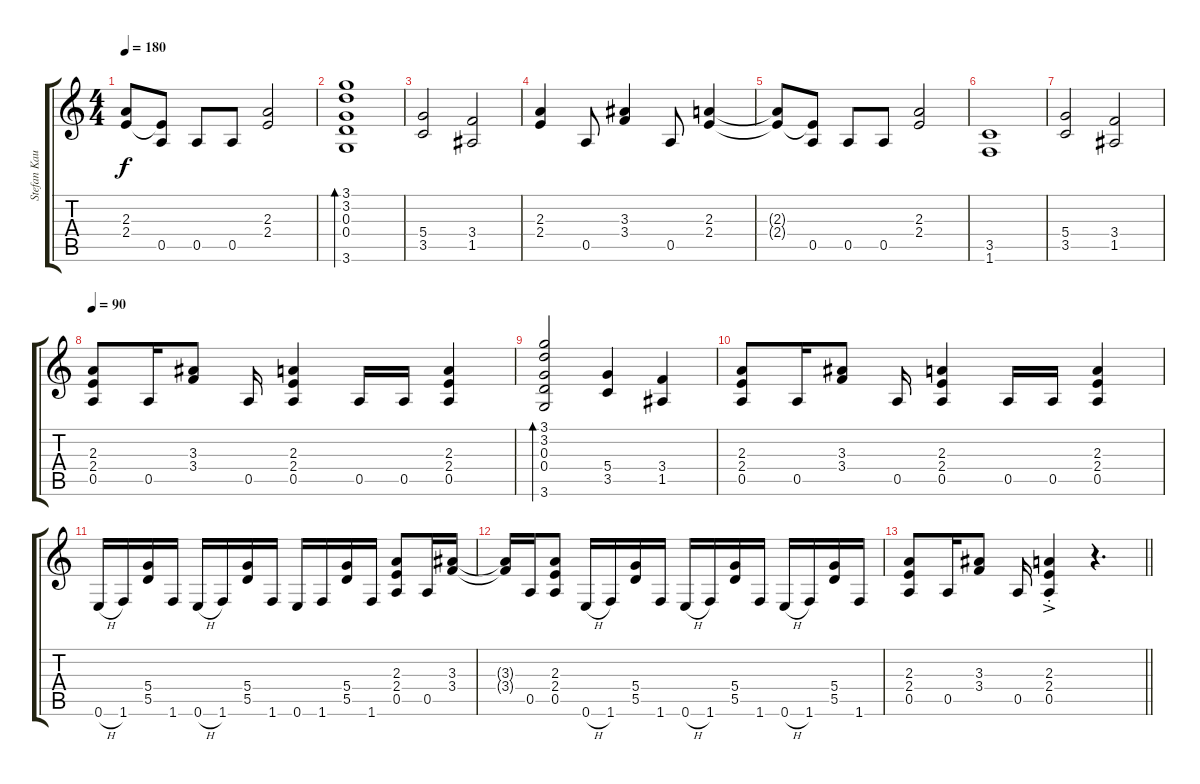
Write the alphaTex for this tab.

\track ("Stefan Kaufmann" "Stefan Kau") {instrument distortionguitar}
\staff {score tabs}
\tuning (E4 B3 G3 D3 A2 E2) {hide}
\ts (4 4)
\tempo 180
\clef g2
\ks c
(2.3{t} 2.4{t}).8{dy f} (2.4{t} 0.5).8 0.5.8 0.5.8 (2.3 2.4).2 |
(3.1 3.2 0.3 0.4 3.6).1{bd 240} |
(5.4 3.5).2 (3.4 1.5).2 |
(2.3 2.4).4 0.5.8 (3.3 3.4).4 0.5.8 (2.3 2.4).4 |
(2.3{t} 2.4{t}).8 (2.4{t} 0.5).8 0.5.8 0.5.8 (2.3 2.4).2 |
(3.5 1.6).1 |
(5.4 3.5).2 (3.4 1.5).2 |
\tempo 90
(2.3 2.4 0.5).8 0.5.16 (3.3 3.4).8 0.5.16 (2.3 2.4 0.5).4 0.5.16 0.5.16 (2.3 2.4 0.5).4 |
(3.1 3.2 0.3 0.4 3.6).2{bd 60} (5.4 3.5).4 (3.4 1.5).4 |
(2.3 2.4 0.5).8 0.5.16 (3.3 3.4).8 0.5.16 (2.3 2.4 0.5).4 0.5.16 0.5.16 (2.3 2.4 0.5).4 |
0.6{h}.16 1.6.16 (5.4 5.5).16 1.6.16 0.6{h}.16 1.6.16 (5.4 5.5).16 1.6.16 0.6.16 1.6.16 (5.4 5.5).16 1.6.16 (2.3 2.4 0.5).8 0.5.16 (3.3 3.4).16 |
(3.3{t} 3.4{t}).16 0.5.16 (2.3 2.4 0.5).8 0.6{h}.16 1.6.16 (5.4 5.5).16 1.6.16 0.6{h}.16 1.6.16 (5.4 5.5).16 1.6.16 0.6{h}.16 1.6.16 (5.4 5.5).16 1.6.16 |
\barLineRight lightlight
(2.3 2.4 0.5).8 0.5.16 (3.3 3.4).8 0.5.16 (2.3{ac st} 2.4{ac st} 0.5{ac st}).4 r.4{d}
